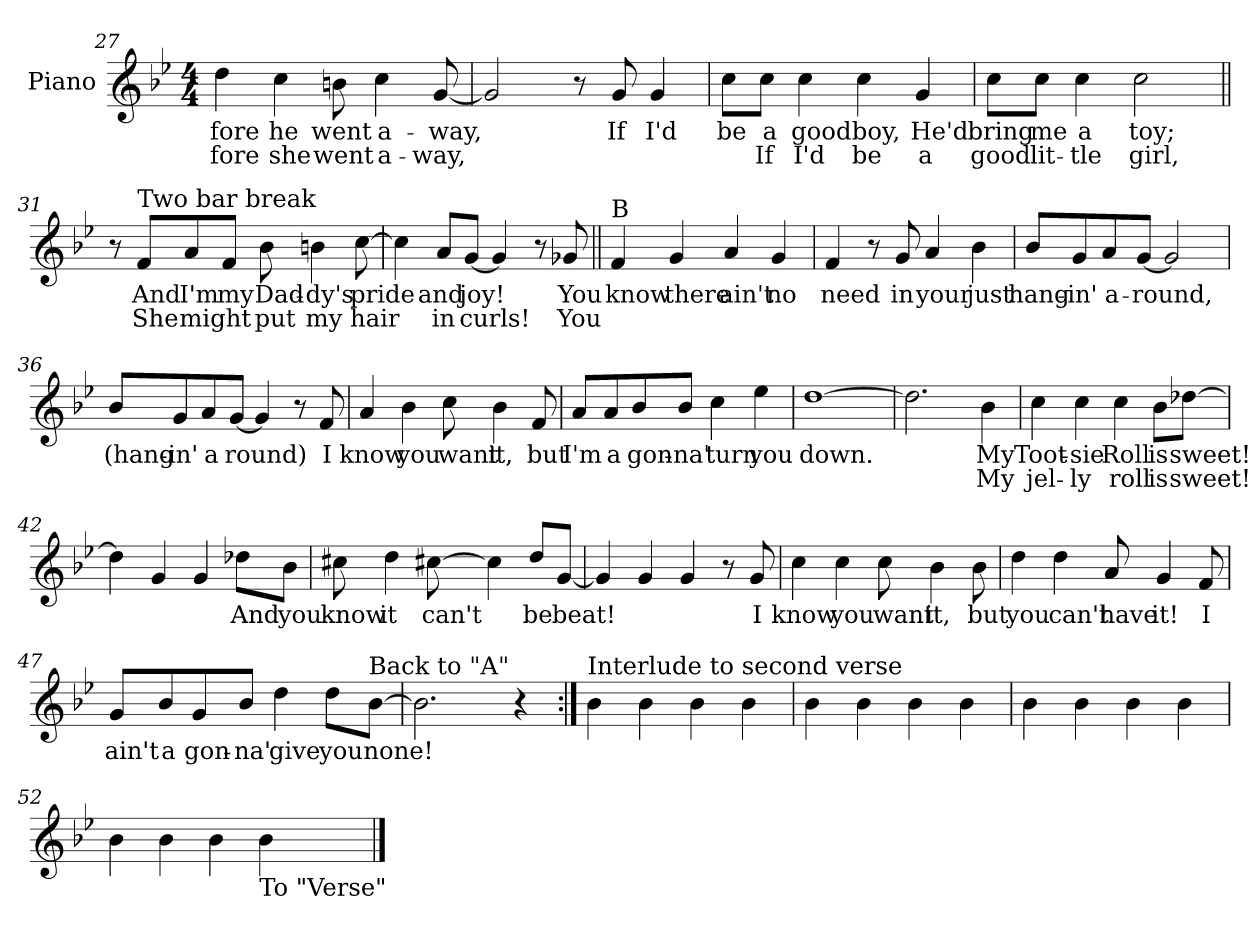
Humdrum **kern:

**kern	**text	**text
*part1	*part1	*part1
*staff1	*staff1	*staff1
*I"Piano	*	*
*I'Pno	*	*
*clefG2	*	*
*k[b-e-]	*	*
*B-:	*	*
*M4/4	*	*
=27	=27	=27
4dd\	-fore	-fore
4cc\	he	she
8bn\	went	went
4cc\	a-	a-
[8g/	-way,	-way,
=28	=28	=28
2g/]	.	.
8r	.	.
8g/	If	.
4g/	I'd	.
!!LO:PB:g=z
=29	=29	=29
8cc\L	be	.
8cc\J	a	If
4cc\	good	I'd
4cc\	boy,	be
4g/	He'd	a
=30	=30	=30
8cc\L	bring	good
8cc\J	me	lit-
4cc\	a	-tle
2cc\	toy;	girl,
=31||	=31||	=31||
8r	.	.
!LO:TX:a:t=Two bar break	!	!
8f/L	And	She
8a/	I'm	might
8f/J	my	.
8b-\	Dad-	put
4bn\	-dy's	my
[8cc\	pride	hair
=32	=32	=32
4cc\]	.	.
8a/L	and	in
[8g/J	joy!	curls!
4g/]	.	.
8r	.	.
8g-X/	You	You
!!LO:LB:g=z
=33||	=33||	=33||
!LO:TX:a:t=B	!	!
4f/	know	.
4g/	there	.
4a/	ain't	.
4g/	no	.
=34	=34	=34
4f/	need	.
8r	.	.
8g/	in	.
4a/	your	.
4b-\	just	.
=35	=35	=35
8b-/L	hang-	.
8g/	-in'	.
8a/	a-	.
[8g/J	-round,	.
2g/]	.	.
=36	=36	=36
8b-/L	(hang-	.
8g/	-in'	.
8a/	a	.
[8g/J	round)	.
4g/]	.	.
8r	.	.
8f/	I	.
!!LO:LB:g=z
=37	=37	=37
4a/	know	.
4b-\	you	.
8cc\	want	.
4b-\	it,	.
8f/	but	.
=38	=38	=38
8a/L	I'm	.
8a/	a	.
8b-/	gon-	.
8b-/J	-na'	.
4cc\	turn	.
4ee-\	you	.
=39	=39	=39
[1dd	down.	.
=40	=40	=40
2.dd\]	.	.
4b-\	My	My
!!LO:LB:g=z
=41	=41	=41
4cc\	Toot-	jel-
4cc\	-sie	-ly
4cc\	Roll	roll
8b-\L	is	is
[8dd-X\J	sweet!	sweet!
=42	=42	=42
4dd-\]	.	.
4g/	.	.
4g/	.	.
8dd-X\L	And	.
8b-\J	you	.
=43	=43	=43
8cc#X\	know	.
4dd\	it	.
[8cc#X\	can't	.
4cc#\]	.	.
8dd/L	be	.
[8g/J	beat!	.
=44	=44	=44
4g/]	.	.
4g/	.	.
4g/	.	.
8r	.	.
8g/	I	.
!!LO:LB:g=z
=45	=45	=45
4cc\	know	.
4cc\	you	.
8cc\	want	.
4b-\	it,	.
8b-\	but	.
=46	=46	=46
4dd\	you	.
4dd\	can't	.
8a/	have	.
4g/	it!	.
8f/	I	.
=47	=47	=47
8g/L	ain't	.
8b-/	a	.
8g/	gon-	.
8b-/J	-na'	.
4dd\	give	.
8dd\L	you	.
!LO:TX:a:t=Back to "A"	!	!
[8b-\J	none!	.
=48	=48	=48
2.b-\]	.	.
4r	.	.
!!LO:LB:g=z
=49:|!	=49:|!	=49:|!
!LO:TX:a:t=Interlude to second verse	!	!
4b-	.	.
4b-	.	.
4b-	.	.
4b-	.	.
=50	=50	=50
4b-	.	.
4b-	.	.
4b-	.	.
4b-	.	.
=51	=51	=51
4b-	.	.
4b-	.	.
4b-	.	.
4b-	.	.
=52	=52	=52
4b-	.	.
4b-	.	.
4b-	.	.
!LO:TX:b:t=To "Verse"	!	!
4b-	.	.
==	==	==
*-	*-	*-
